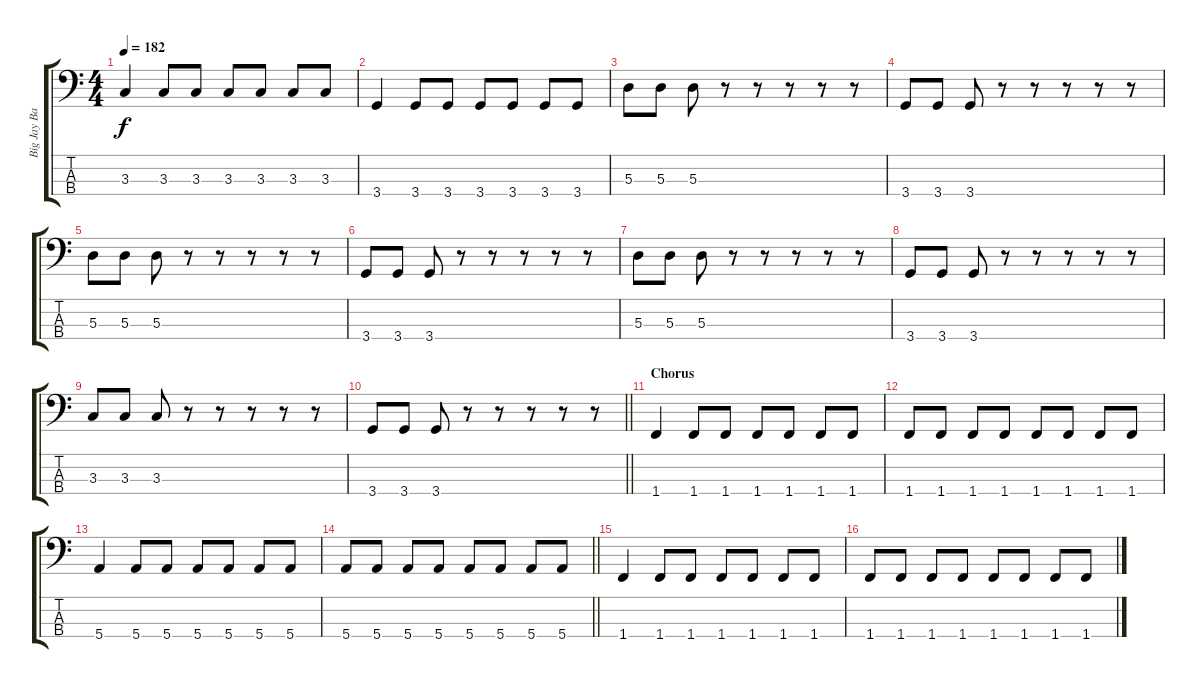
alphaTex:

\track ("Big Jay Bastard" "Big Jay Ba") {instrument electricbasspick}
\staff {score tabs}
\tuning (G2 D2 A1 E1) {hide}
\ts (4 4)
\tempo 182
\clef f4
\ks c
3.3.4{dy f} 3.3.8 3.3.8 3.3.8 3.3.8 3.3.8 3.3.8 |
3.4.4 3.4.8 3.4.8 3.4.8 3.4.8 3.4.8 3.4.8 |
5.3.8 5.3.8 5.3.8 r.8 r.8 r.8 r.8 r.8 |
3.4.8 3.4.8 3.4.8 r.8 r.8 r.8 r.8 r.8 |
5.3.8 5.3.8 5.3.8 r.8 r.8 r.8 r.8 r.8 |
3.4.8 3.4.8 3.4.8 r.8 r.8 r.8 r.8 r.8 |
5.3.8 5.3.8 5.3.8 r.8 r.8 r.8 r.8 r.8 |
3.4.8 3.4.8 3.4.8 r.8 r.8 r.8 r.8 r.8 |
3.3.8 3.3.8 3.3.8 r.8 r.8 r.8 r.8 r.8 |
\barLineRight lightlight
3.4.8 3.4.8 3.4.8 r.8 r.8 r.8 r.8 r.8 |
\section ("" "Chorus")
1.4.4 1.4.8 1.4.8 1.4.8 1.4.8 1.4.8 1.4.8 |
1.4.8 1.4.8 1.4.8 1.4.8 1.4.8 1.4.8 1.4.8 1.4.8 |
5.4.4 5.4.8 5.4.8 5.4.8 5.4.8 5.4.8 5.4.8 |
\barLineRight lightlight
5.4.8 5.4.8 5.4.8 5.4.8 5.4.8 5.4.8 5.4.8 5.4.8 |
1.4.4 1.4.8 1.4.8 1.4.8 1.4.8 1.4.8 1.4.8 |
1.4.8 1.4.8 1.4.8 1.4.8 1.4.8 1.4.8 1.4.8 1.4.8
